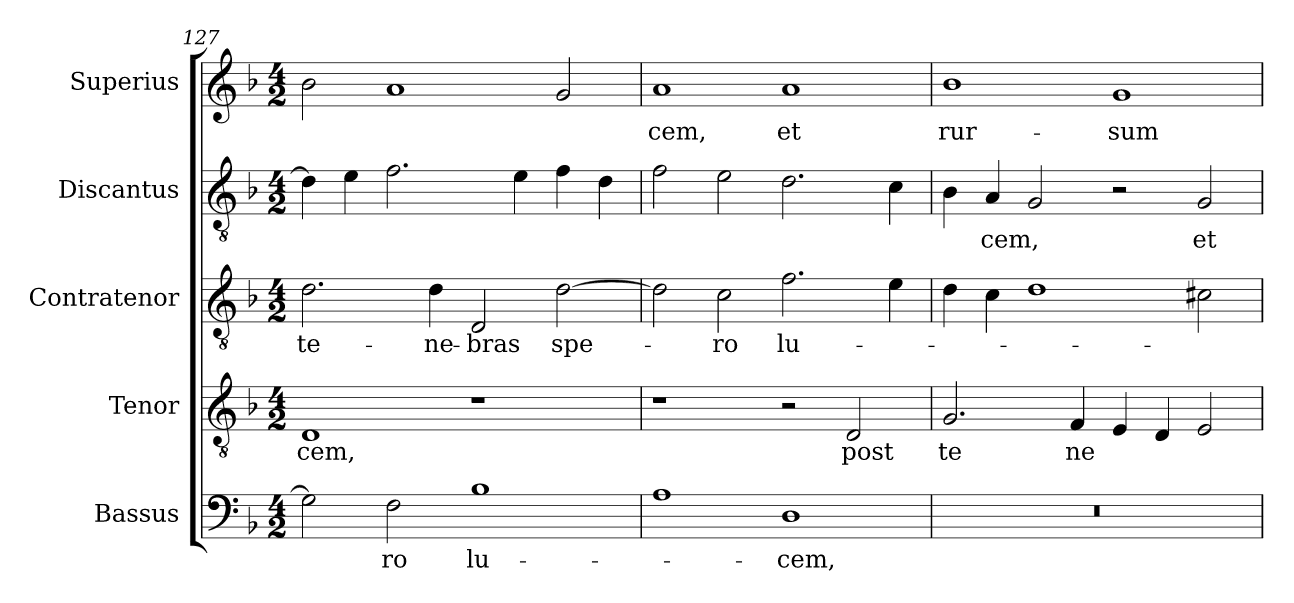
**kern	**text	**kern	**text	**kern	**text	**kern	**text	**kern	**text
*part5	*part5	*part4	*part4	*part3	*part3	*part2	*part2	*part1	*part1
*staff5	*staff5	*staff4	*staff4	*staff3	*staff3	*staff2	*staff2	*staff1	*staff1
*I"Bassus	*	*I"Tenor	*	*I"Contratenor	*	*I"Discantus	*	*I"Superius	*
*clefF4	*	*clefGv2	*	*clefGv2	*	*clefGv2	*	*clefG2	*
*ITrd-3c-5	*	*ITrd-3c-5	*	*ITrd-3c-5	*	*ITrd-3c-5	*	*	*
*k[b-e-]	*	*k[b-e-]	*	*k[b-e-]	*	*k[b-e-]	*	*k[b-]	*
*B-:	*	*B-:	*	*B-:	*	*B-:	*	*F:	*
*M4/2	*	*M4/2	*	*M4/2	*	*M4/2	*	*M4/2	*
=127	=127	=127	=127	=127	=127	=127	=127	=127	=127
!	!	!	!LO:LY:b:cj	!	!LO:LY:b:cj	!	!	!	!
2c\]	.	1G	cem,	2.g\	te-	4g\]	.	2b-\	.
.	.	.	.	.	.	4a\	.	.	.
!	!LO:LY:b:cj	!	!	!	!	!	!	!	!
2B-\	-ro	.	.	.	.	2.b-\	.	1a	.
!	!	!	!	!	!LO:LY:b:cj	!	!	!	!
.	.	.	.	4g\	-ne-	.	.	.	.
!	!LO:LY:b:cj	!	!	!	!LO:LY:b:cj	!	!	!	!
1e-	lu-	1r	.	2G/	-bras	.	.	.	.
.	.	.	.	.	.	4a\	.	.	.
!	!	!	!	!	!LO:LY:b	!	!	!	!
.	.	.	.	[>2g\	spe-	4b-\	.	2g/	.
.	.	.	.	.	.	4g\	.	.	.
=128	=128	=128	=128	=128	=128	=128	=128	=128	=128
!	!	!	!	!	!	!	!	!	!LO:LY:b:cj
1d	.	1r	.	2g\]	.	2b-\	.	1a	-cem,
!	!	!	!	!	!LO:LY:b:cj	!	!	!	!
.	.	.	.	2f\	-ro	2a\	.	.	.
!	!LO:LY:b:cj	!	!	!	!LO:LY:b:cj	!	!	!	!LO:LY:b:cj
1G	-cem,	2r	.	2.b-\	lu-	2.g\	.	1a	et
!	!	!	!LO:LY:b:cj	!	!	!	!	!	!
.	.	2G/	post	.	.	.	.	.	.
.	.	.	.	4a\	.	4f\	.	.	.
=129	=129	=129	=129	=129	=129	=129	=129	=129	=129
!	!	!	!LO:LY:b:cj	!	!	!	!	!	!LO:LY:b:cj
0r	.	2.c/	te	4g\	.	4e-\	.	1b-	rur-
!	!	!	!	!	!	!	!LO:LY:b	!	!
.	.	.	.	4f\	.	4d/	-cem,	.	.
.	.	.	.	1g	.	2c/	.	.	.
!	!	!	!LO:LY:b:cj	!	!	!	!	!	!
.	.	4B-/	ne	.	.	.	.	.	.
!	!	!	!	!	!	!	!	!	!LO:LY:b:cj
.	.	4A/	.	.	.	2r	.	1g	-sum
.	.	4G/	.	.	.	.	.	.	.
!	!	!	!	!	!	!	!LO:LY:b:cj	!	!
.	.	2A/	.	2f#X\	.	2c/	et	.	.
=	=	=	=	=	=	=	=	=	=
*-	*-	*-	*-	*-	*-	*-	*-	*-	*-
